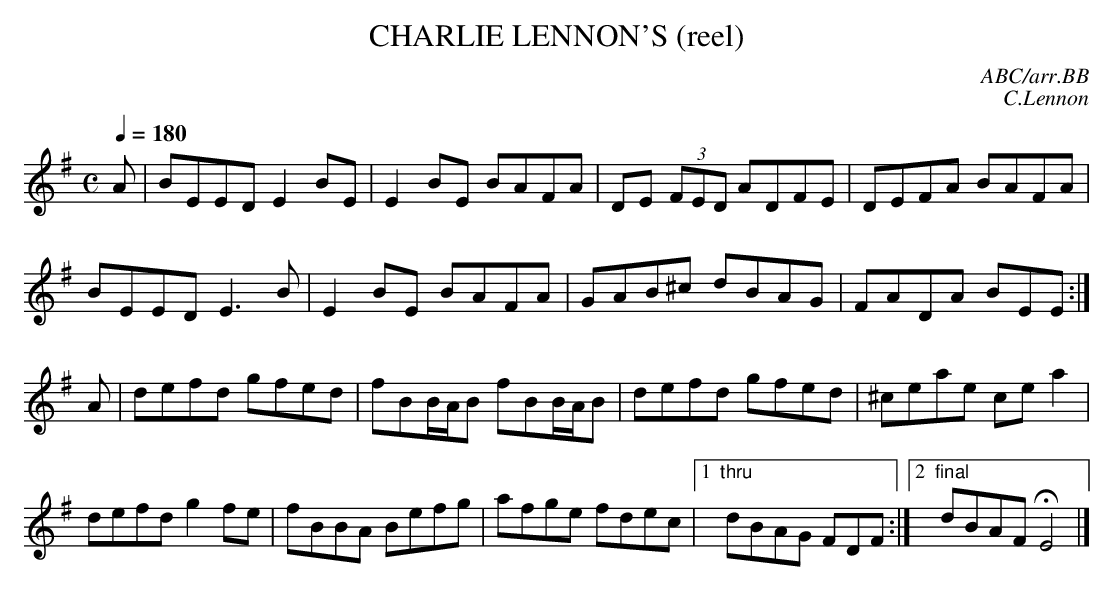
X:1
T:CHARLIE LENNON'S (reel)
C:ABC/arr.BB
C:C.Lennon
Q:1/4=180
L:1/8
M:C
K:Em
A|BEED E2BE|E2BE BAFA|DE (3FED ADFE|DEFA BAFA|
BEED E3B|E2BE BAFA|GAB^c dBAG|FADA BEE:|
A|defd gfed|fBB/A/B fBB/A/B|defd gfed|^ceae cea2|
defd g2fe|fBBA Befg|afge fdec|1 "thru"dBAG FDF :|\
[2 "final"dBAF HE4|]
